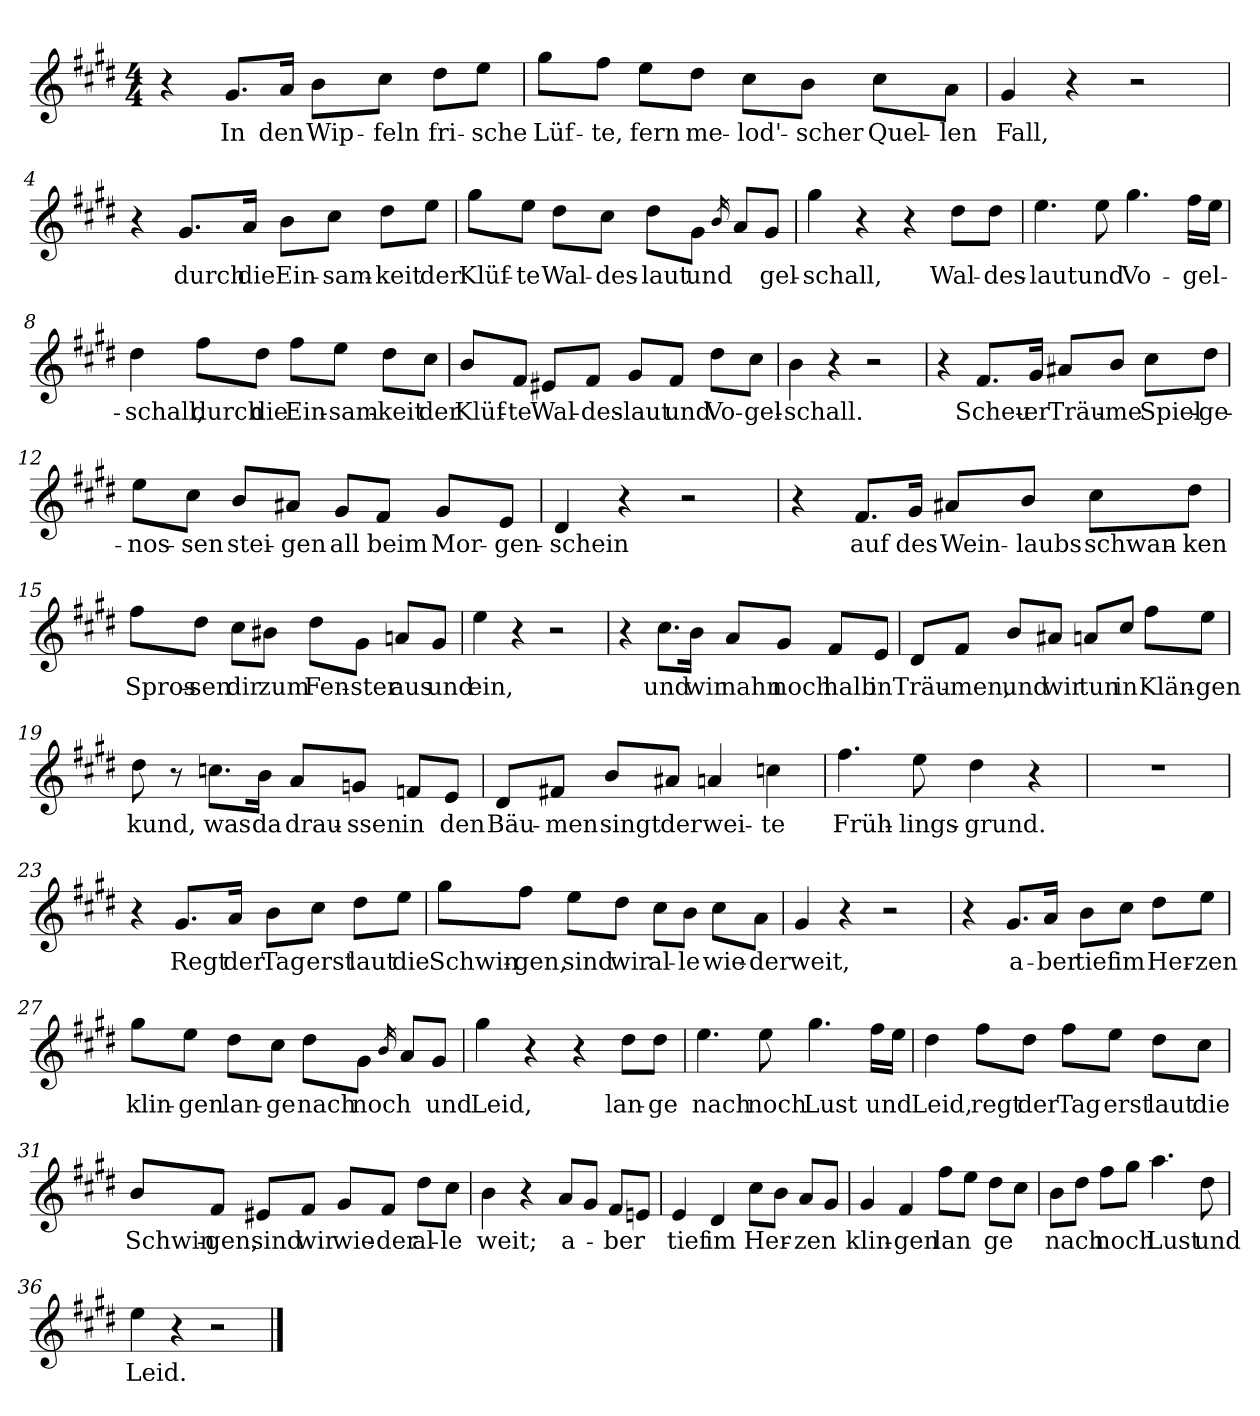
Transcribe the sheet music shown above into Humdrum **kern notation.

**kern	**text
*part1	*part1
*staff1	*staff1
*clefG2	*
*k[f#c#g#d#]	*
*M4/4	*
=1	=1
4r	.
!	!LO:LY:b
8.g#/L	In
!	!LO:LY:b
16a/Jk	den
!	!LO:LY:b
8b\L	Wip-
!	!LO:LY:b
8cc#\J	-feln
!	!LO:LY:b
8dd#\L	fri-
!	!LO:LY:b
8ee\J	-sche
=2	=2
!	!LO:LY:b
8gg#\L	Lüf-
!	!LO:LY:b
8ff#\J	-te,
!	!LO:LY:b
8ee\L	fern
!	!LO:LY:b
8dd#\J	me-
!	!LO:LY:b
8cc#\L	-lod'-
!	!LO:LY:b
8b\J	-scher
!	!LO:LY:b
8cc#\L	Quel-
!	!LO:LY:b
8a\J	-len
=3	=3
!	!LO:LY:b
4g#/	Fall,
4r	.
2r	.
=4	=4
4r	.
!	!LO:LY:b
8.g#/L	durch
!	!LO:LY:b
16a/Jk	die
!	!LO:LY:b
8b\L	Ein-
!	!LO:LY:b
8cc#\J	-sam-
!	!LO:LY:b
8dd#\L	-keit
!	!LO:LY:b
8ee\J	der
!!LO:LB:g=z
=5	=5
!	!LO:LY:b
8gg#\L	Klüf-
!	!LO:LY:b
8ee\J	-te
!	!LO:LY:b
8dd#\L	Wal-
!	!LO:LY:b
8cc#\J	-des-
!	!LO:LY:b
8dd#\L	-laut
!	!LO:LY:b
8g#\J	und
16qb/	.
8a/L	.
!	!LO:LY:b
8g#/J	-gel-
=6	=6
!	!LO:LY:b
4gg#\	-schall,
4r	.
4r	.
!	!LO:LY:b
8dd#\L	Wal-
!	!LO:LY:b
8dd#\J	-des-
=7	=7
!	!LO:LY:b
4.ee\	-laut
!	!LO:LY:b
8ee\	und
!	!LO:LY:b
4.gg#\	Vo-
!	!LO:LY:b
16ff#\LL	-gel-
16ee\JJ	.
=8	=8
!	!LO:LY:b
4dd#\	-schall,
!	!LO:LY:b
8ff#\L	durch
!	!LO:LY:b
8dd#\J	die
!	!LO:LY:b
8ff#\L	Ein-
!	!LO:LY:b
8ee\J	-sam-
!	!LO:LY:b
8dd#\L	-keit
!	!LO:LY:b
8cc#\J	der
!!LO:LB:g=z
=9	=9
!	!LO:LY:b
8b/L	Klüf-
!	!LO:LY:b
8f#/J	-te
!	!LO:LY:b
8e#X/L	Wal-
!	!LO:LY:b
8f#/J	-des-
!	!LO:LY:b
8g#/L	-laut
!	!LO:LY:b
8f#/J	und
!	!LO:LY:b
8dd#\L	Vo-
!	!LO:LY:b
8cc#\J	-gel-
=10	=10
!	!LO:LY:b
4b\	-schall.
4r	.
2r	.
=11	=11
4r	.
!	!LO:LY:b
8.f#/L	Scheu-
!	!LO:LY:b
16g#/Jk	-er
!	!LO:LY:b
8a#X/L	Träu-
!	!LO:LY:b
8b/J	-me
!	!LO:LY:b
8cc#\L	Spiel-
!	!LO:LY:b
8dd#\J	-ge-
=12	=12
!	!LO:LY:b
8ee\L	-nos-
!	!LO:LY:b
8cc#\J	-sen
!	!LO:LY:b
8b/L	stei-
!	!LO:LY:b
8a#X/J	-gen
!	!LO:LY:b
8g#/L	all
!	!LO:LY:b
8f#/J	beim
!	!LO:LY:b
8g#/L	Mor-
!	!LO:LY:b
8e/J	-gen-
=13	=13
!	!LO:LY:b
4d#/	schein
4r	.
2r	.
!!LO:LB:g=z
=14	=14
4r	.
!	!LO:LY:b
8.f#/L	auf
!	!LO:LY:b
16g#/Jk	des
!	!LO:LY:b
8a#X/L	Wein-
!	!LO:LY:b
8b/J	-laubs
!	!LO:LY:b
8cc#\L	schwan-
!	!LO:LY:b
8dd#\J	-ken
=15	=15
!	!LO:LY:b
8ff#\L	Spros-
!	!LO:LY:b
8dd#\J	-sen
!	!LO:LY:b
8cc#\L	dir
!	!LO:LY:b
8b#X\J	zum
!	!LO:LY:b
8dd#\L	Fen-
!	!LO:LY:b
8g#\J	-ster
!	!LO:LY:b
8an/L	aus
!	!LO:LY:b
8g#/J	und
=16	=16
!	!LO:LY:b
4ee\	ein,
4r	.
2r	.
=17	=17
4r	.
!	!LO:LY:b
8.cc#\L	und
!	!LO:LY:b
16b\Jk	wir
!	!LO:LY:b
8a/L	nahn
!	!LO:LY:b
8g#/J	noch
!	!LO:LY:b
8f#/L	halb
!	!LO:LY:b
8e/J	in
!!LO:LB:g=z
=18	=18
!	!LO:LY:b
8d#/L	Träu-
!	!LO:LY:b
8f#/J	-men,
!	!LO:LY:b
8b/L	und
!	!LO:LY:b
8a#X/J	wir
!	!LO:LY:b
8an/L	tun
!	!LO:LY:b
8cc#/J	in
!	!LO:LY:b
8ff#\L	Klän-
!	!LO:LY:b
8ee\J	-gen
=19	=19
!	!LO:LY:b
8dd#\	kund,
8r	.
!	!LO:LY:b
8.ccn\L	was
!	!LO:LY:b
16b\Jk	da
!	!LO:LY:b
8a/L	drau-
!	!LO:LY:b
8gn/J	-ssen
!	!LO:LY:b
8fn/L	in
!	!LO:LY:b
8e/J	den
=20	=20
!	!LO:LY:b
8d#/L	Bäu-
!	!LO:LY:b
8f#X/J	-men
!	!LO:LY:b
8b/L	singt
!	!LO:LY:b
8a#X/J	der
!	!LO:LY:b
4an/	wei-
!	!LO:LY:b
4ccn\	-te
=21	=21
!	!LO:LY:b
4.ff#\	Früh-
!	!LO:LY:b
8ee\	-lings-
!	!LO:LY:b
4dd#\	-grund.
4r	.
=22	=22
1r	.
!!LO:LB:g=z
=23	=23
4r	.
!	!LO:LY:b
8.g#/L	Regt
!	!LO:LY:b
16a/Jk	der
!	!LO:LY:b
8b\L	Tag
!	!LO:LY:b
8cc#\J	erst
!	!LO:LY:b
8dd#\L	laut
!	!LO:LY:b
8ee\J	die
=24	=24
!	!LO:LY:b
8gg#\L	Schwin-
!	!LO:LY:b
8ff#\J	-gen,
!	!LO:LY:b
8ee\L	sind
!	!LO:LY:b
8dd#\J	wir
!	!LO:LY:b
8cc#\L	al-
!	!LO:LY:b
8b\J	-le
!	!LO:LY:b
8cc#\L	wie-
!	!LO:LY:b
8a\J	-der
=25	=25
!	!LO:LY:b
4g#/	weit,
4r	.
2r	.
=26	=26
4r	.
!	!LO:LY:b
8.g#/L	a-
!	!LO:LY:b
16a/Jk	-ber
!	!LO:LY:b
8b\L	tief
!	!LO:LY:b
8cc#\J	im
!	!LO:LY:b
8dd#\L	Her-
!	!LO:LY:b
8ee\J	-zen
!!LO:LB:g=z
=27	=27
!	!LO:LY:b
8gg#\L	klin-
!	!LO:LY:b
8ee\J	-gen
!	!LO:LY:b
8dd#\L	lan-
!	!LO:LY:b
8cc#\J	-ge
!	!LO:LY:b
8dd#\L	nach
!	!LO:LY:b
8g#\J	noch
16qb/	.
8a/L	.
!	!LO:LY:b
8g#/J	und
=28	=28
!	!LO:LY:b
4gg#\	Leid,
4r	.
4r	.
!	!LO:LY:b
8dd#\L	lan-
!	!LO:LY:b
8dd#\J	-ge
=29	=29
!	!LO:LY:b
4.ee\	nach
!	!LO:LY:b
8ee\	noch
!	!LO:LY:b
4.gg#\	Lust
!	!LO:LY:b
16ff#\LL	und
16ee\JJ	.
=30	=30
!	!LO:LY:b
4dd#\	Leid,
!	!LO:LY:b
8ff#\L	regt
!	!LO:LY:b
8dd#\J	der
!	!LO:LY:b
8ff#\L	Tag
!	!LO:LY:b
8ee\J	erst
!	!LO:LY:b
8dd#\L	laut
!	!LO:LY:b
8cc#\J	die
!!LO:LB:g=z
=31	=31
!	!LO:LY:b
8b/L	Schwin-
!	!LO:LY:b
8f#/J	-gen,
!	!LO:LY:b
8e#X/L	sind
!	!LO:LY:b
8f#/J	wir
!	!LO:LY:b
8g#/L	wie-
!	!LO:LY:b
8f#/J	-der
!	!LO:LY:b
8dd#\L	al-
!	!LO:LY:b
8cc#\J	-le
=32	=32
!	!LO:LY:b
4b\	weit;
4r	.
!	!LO:LY:b
8a/L	a-
8g#/J	.
!	!LO:LY:b
8f#/L	-ber
8en/J	.
=33	=33
!	!LO:LY:b
4e/	tief
!	!LO:LY:b
4d#/	im
!	!LO:LY:b
8cc#\L	Her-
8b\J	.
!	!LO:LY:b
8a/L	-zen
8g#/J	.
=34	=34
!	!LO:LY:b
4g#/	klin-
!	!LO:LY:b
4f#/	-gen
!	!LO:LY:b
8ff#\L	lan
8ee\J	.
!	!LO:LY:b
8dd#\L	-ge
8cc#\J	.
=35	=35
!	!LO:LY:b
8b\L	nach
8dd#\J	.
!	!LO:LY:b
8ff#\L	noch
8gg#\J	.
!	!LO:LY:b
4.aa\	Lust
!	!LO:LY:b
8dd#\	und
!!LO:LB:g=z
=36	=36
!	!LO:LY:b
4ee\	Leid.
4r	.
2r	.
==	==
*-	*-
